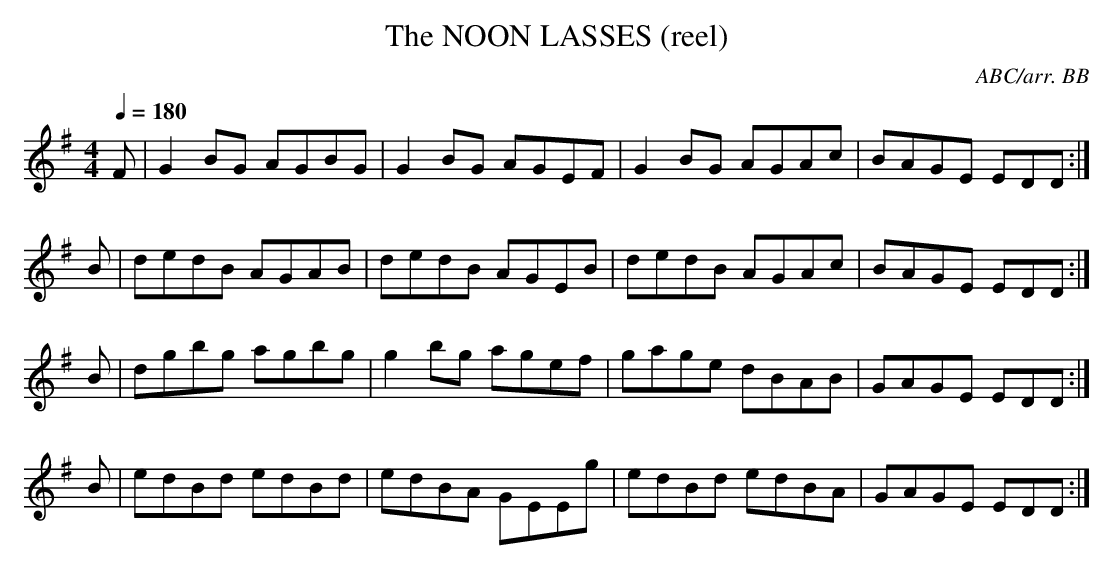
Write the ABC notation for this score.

X:1
T:NOON LASSES (reel), The
C:ABC/arr. BB
Q:1/4=180
M:4/4
K:G
F|G2BG AGBG|G2BG AGEF|G2BG AGAc|BAGE EDD:|
B|dedB AGAB|dedB AGEB|dedB AGAc|BAGE EDD:|
B|dgbg agbg|g2bg agef|gage dBAB|GAGE EDD:|
B|edBd edBd|edBA GEEg|edBd edBA|GAGE EDD:|
